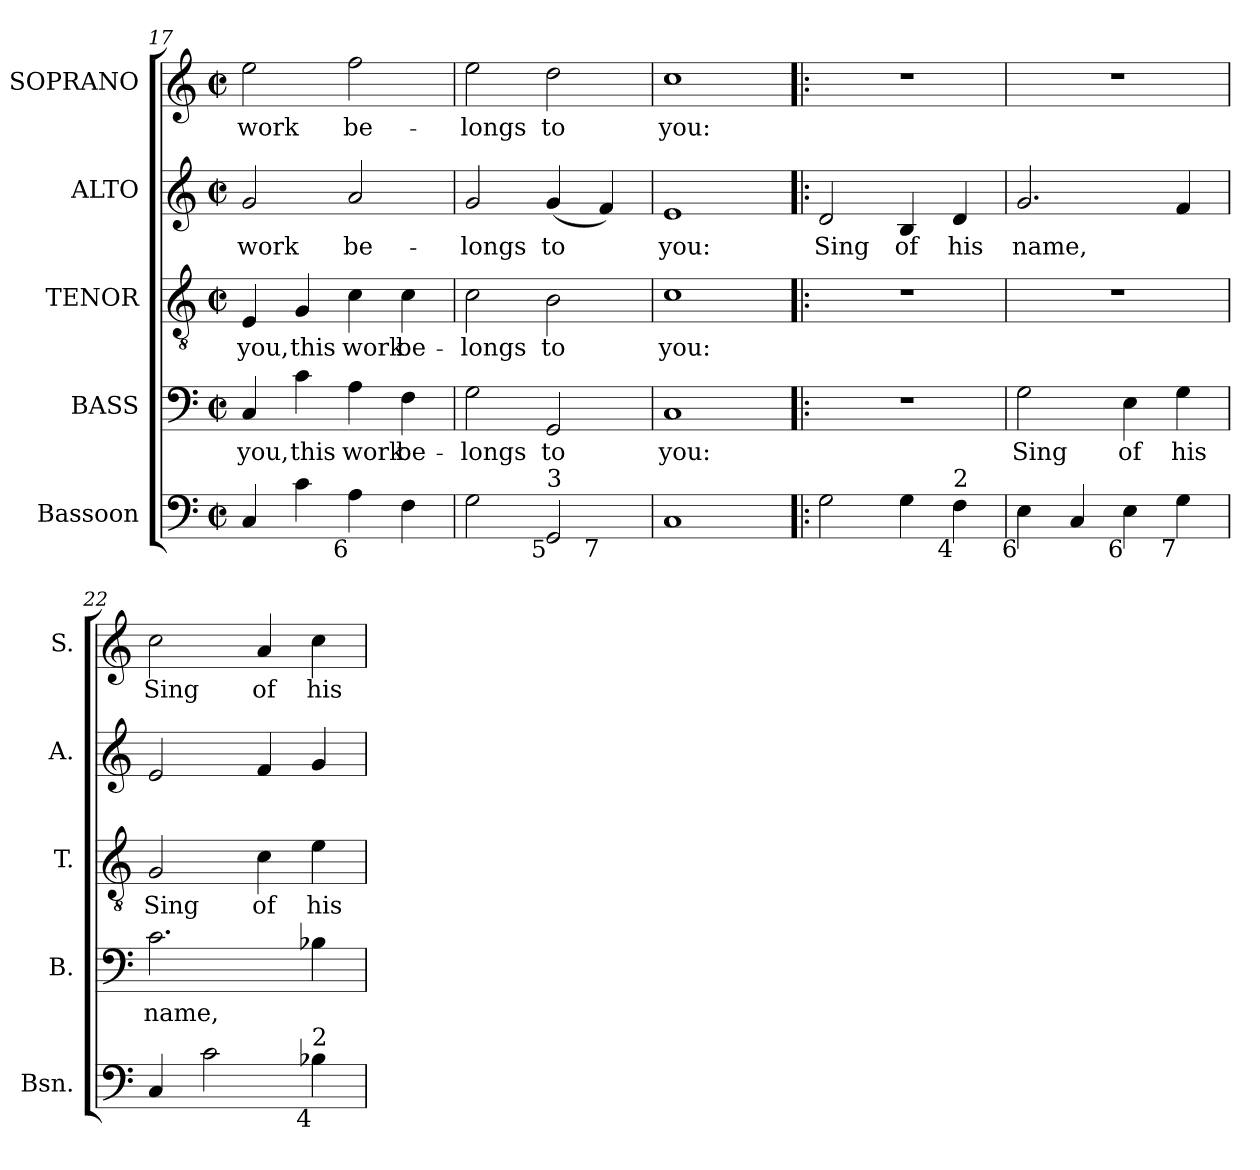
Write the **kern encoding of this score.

**kern	**kern	**text	**kern	**text	**kern	**text	**kern	**text
*part5	*part4	*part4	*part3	*part3	*part2	*part2	*part1	*part1
*staff5	*staff4	*staff4	*staff3	*staff3	*staff2	*staff2	*staff1	*staff1
*I"Bassoon	*I"BASS	*	*I"TENOR	*	*I"ALTO	*	*I"SOPRANO	*
*I'Bsn.	*I'B.	*	*I'T.	*	*I'A.	*	*I'S.	*
*clefF4	*clefF4	*	*clefGv2	*	*clefG2	*	*clefG2	*
*	*	*	*ITrd7c12	*	*	*	*	*
*k[]	*k[]	*	*k[]	*	*k[]	*	*k[]	*
*C:	*C:	*	*C:	*	*C:	*	*C:	*
*M2/2	*M2/2	*	*M2/2	*	*M2/2	*	*M2/2	*
*met(c|)	*met(c|)	*	*met(c|)	*	*met(c|)	*	*met(c|)	*
=17	=17	=17	=17	=17	=17	=17	=17	=17
!	!	!LO:LY:b:color=#000000	!	!	!	!	!	!
!	!	!	!	!LO:LY:b:color=#000000	!	!	!	!
!	!	!	!	!	!	!LO:LY:b:color=#000000	!	!
!	!	!	!	!	!	!	!	!LO:LY:b:color=#000000
4Ci/	4Ci/	you,	4EEi/	you,	2gi/	work	2eei\	work
!	!	!LO:LY:b:color=#000000	!	!	!	!	!	!
!	!	!	!	!LO:LY:b:color=#000000	!	!	!	!
4ci\	4ci\	this	4GGi/	this	.	.	.	.
!	!	!LO:LY:b:color=#000000	!	!	!	!	!	!
!	!	!	!	!LO:LY:b:color=#000000	!	!	!	!
!	!	!	!	!	!	!LO:LY:b:color=#000000	!	!
!LO:TX:b:rj:t=6	!	!	!	!	!	!	!	!
!	!	!	!	!	!	!	!	!LO:LY:b:color=#000000
4Ai\	4Ai\	work	4Ci\	work	2ai/	be-	2ffi\	be-
!	!	!LO:LY:b:color=#000000	!	!	!	!	!	!
!	!	!	!	!LO:LY:b:color=#000000	!	!	!	!
4Fi\	4Fi\	be-	4Ci\	be-	.	.	.	.
=18	=18	=18	=18	=18	=18	=18	=18	=18
!	!	!LO:LY:b:color=#000000	!	!	!	!	!	!
!	!	!	!	!LO:LY:b:color=#000000	!	!	!	!
!	!	!	!	!	!	!LO:LY:b:color=#000000	!	!
!LO:TX:b:rj:t=6	!	!	!	!	!	!	!	!
!LO:TX:t=4	!	!	!	!	!	!	!	!
!	!	!	!	!	!	!	!	!LO:LY:b:color=#000000
*^	*	*	*	*	*	*	*	*
2Gi\	2.ryy	2Gi\	-longs	2Ci\	-longs	2gi/	-longs	2eei\	-longs
!	!	!	!LO:LY:b:color=#000000	!	!	!	!	!	!
!	!	!	!	!	!LO:LY:b:color=#000000	!	!	!	!
!	!	!	!	!	!	!	!LO:LY:b:color=#000000	!	!
!LO:TX:b:rj:t=5	!	!	!	!	!	!	!	!	!
!LO:TX:t=3	!	!	!	!	!	!	!	!	!
!	!	!	!	!	!	!	!	!	!LO:LY:b:color=#000000
2GGi/	.	2GGi/	to	2BBi\	to	(4gi/	to	2ddi\	to
!	!LO:TX:b:rj:t=7	!	!	!	!	!	!	!	!
.	4ryy	.	.	.	.	4fi/)	.	.	.
*v	*v	*	*	*	*	*	*	*	*
=19	=19	=19	=19	=19	=19	=19	=19	=19
*^	*	*	*	*	*	*	*	*
!	!	!	!LO:LY:b:color=#000000	!	!	!	!	!	!
*v	*v	*	*	*	*	*	*	*	*
*^	*	*	*	*	*	*	*	*
!	!	!	!	!	!LO:LY:b:color=#000000	!	!	!	!
*v	*v	*	*	*	*	*	*	*	*
*^	*	*	*	*	*	*	*	*
!	!	!	!	!	!	!	!LO:LY:b:color=#000000	!	!
*v	*v	*	*	*	*	*	*	*	*
*^	*	*	*	*	*	*	*	*
!	!	!	!	!	!	!	!	!	!LO:LY:b:color=#000000
*v	*v	*	*	*	*	*	*	*	*
1Ci	1Ci	you:	1Ci	you:	1ei	you:	1cci	you:
=20!|:	=20!|:	=20!|:	=20!|:	=20!|:	=20!|:	=20!|:	=20!|:	=20!|:
!	!	!	!	!	!	!LO:LY:b:color=#000000	!	!
2Gi\	1r	.	1r	.	2di/	Sing	1r	.
!	!	!	!	!	!	!LO:LY:b:color=#000000	!	!
4Gi\	.	.	.	.	4Bi/	of	.	.
!LO:TX:b:rj:t=4	!	!	!	!	!	!	!	!
!LO:TX:t=2	!	!	!	!	!	!	!	!
!	!	!	!	!	!	!LO:LY:b:color=#000000	!	!
4Fi\	.	.	.	.	4di/	his	.	.
=21	=21	=21	=21	=21	=21	=21	=21	=21
!	!	!LO:LY:b:color=#000000	!	!	!	!	!	!
!LO:TX:b:rj:t=6	!	!	!	!	!	!	!	!
!	!	!	!	!	!	!LO:LY:b:color=#000000	!	!
4Ei\	2Gi\	Sing	1r	.	2.gi/	name,	1r	.
4Ci/	.	.	.	.	.	.	.	.
!LO:TX:b:rj:t=6	!	!	!	!	!	!	!	!
!	!	!LO:LY:b:color=#000000	!	!	!	!	!	!
4Ei\	4Ei\	of	.	.	.	.	.	.
!LO:TX:b:rj:t=7	!	!	!	!	!	!	!	!
!	!	!LO:LY:b:color=#000000	!	!	!	!	!	!
4Gi\	4Gi\	his	.	.	4fi/	.	.	.
=22	=22	=22	=22	=22	=22	=22	=22	=22
!	!	!LO:LY:b:color=#000000	!	!	!	!	!	!
!	!	!	!	!LO:LY:b:color=#000000	!	!	!	!
!	!	!	!	!	!	!	!	!LO:LY:b:color=#000000
4Ci/	2.ci\	name,	2GGi/	Sing	2ei/	.	2cci\	Sing
2ci\	.	.	.	.	.	.	.	.
!	!	!	!	!LO:LY:b:color=#000000	!	!	!	!
!	!	!	!	!	!	!	!	!LO:LY:b:color=#000000
.	.	.	4Ci\	of	4fi/	.	4ai/	of
!	!	!	!	!LO:LY:b:color=#000000	!	!	!	!
!LO:TX:b:rj:t=4	!	!	!	!	!	!	!	!
!LO:TX:t=2	!	!	!	!	!	!	!	!
!	!	!	!	!	!	!	!	!LO:LY:b:color=#000000
4B-Xi\	4B-Xi\	.	4Ei\	his	4gi/	.	4cci\	his
=	=	=	=	=	=	=	=	=
*-	*-	*-	*-	*-	*-	*-	*-	*-
